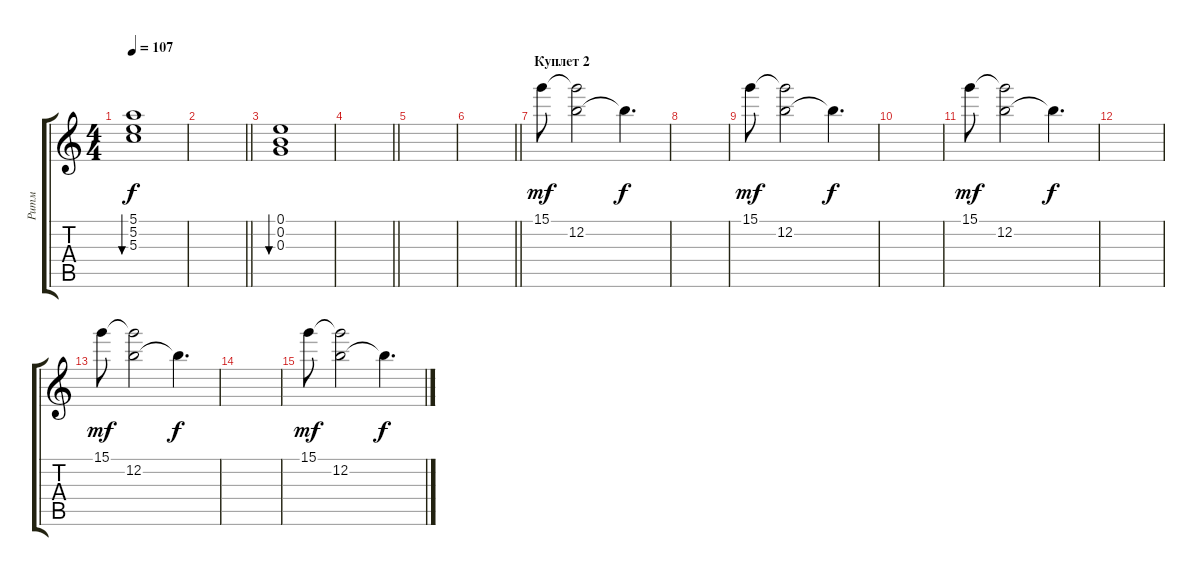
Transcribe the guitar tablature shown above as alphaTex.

\track ("Ритм" "Ритм") {instrument acousticguitarsteel}
\staff {score tabs}
\tuning (E4 B3 G3 D3 A2 E2) {hide}
\ts (4 4)
\tempo 107
\clef g2
\ks c
(5.1 5.2 5.3).1{bu 60 dy f} |
\barLineRight lightlight
|
(0.1 0.2 0.3).1{bu 60} |
\barLineRight lightlight
|
|
\barLineRight lightlight
|
\section ("" "Куплет 2")
15.1.8{dy mf} (15.1{t} 12.2).2 12.2{t}.4{d dy f} |
|
15.1.8{dy mf} (15.1{t} 12.2).2 12.2{t}.4{d dy f} |
|
15.1.8{dy mf} (15.1{t} 12.2).2 12.2{t}.4{d dy f} |
|
15.1.8{dy mf} (15.1{t} 12.2).2 12.2{t}.4{d dy f} |
|
15.1.8{dy mf} (15.1{t} 12.2).2 12.2{t}.4{d dy f}
